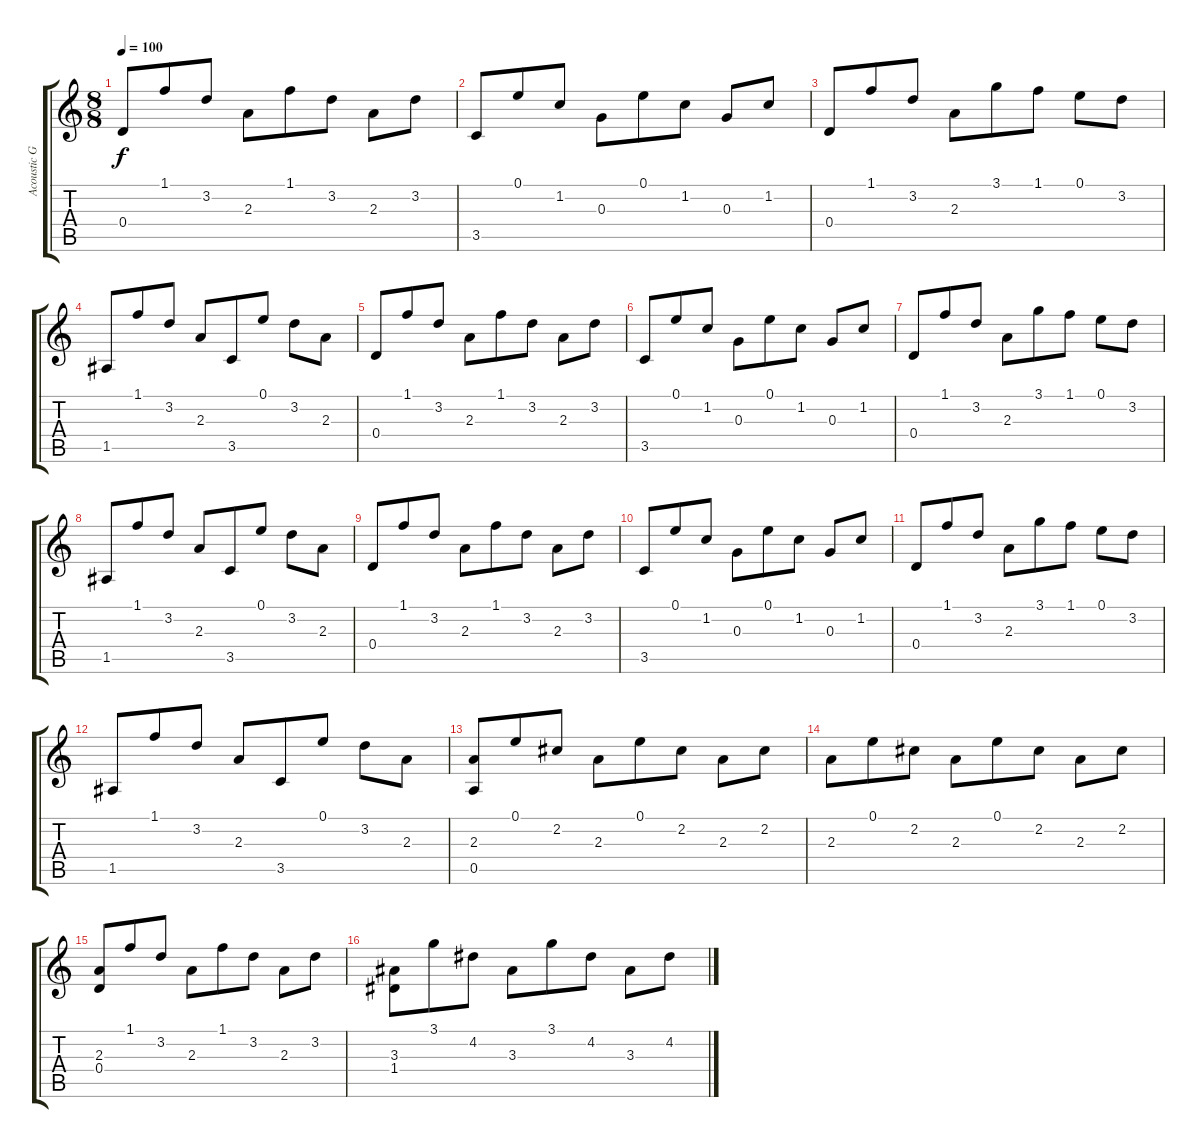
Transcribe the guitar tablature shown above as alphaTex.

\track ("Acoustic Guitar" "Acoustic G") {instrument acousticguitarsteel}
\staff {score tabs}
\tuning (E4 B3 G3 D3 A2 E2) {hide}
\ts (8 8)
\tempo 100
\clef g2
\ks c
0.4.8{dy f} 1.1.8 3.2.8 2.3.8 1.1.8 3.2.8 2.3.8 3.2.8 |
3.5.8 0.1.8 1.2.8 0.3.8 0.1.8 1.2.8 0.3.8 1.2.8 |
0.4.8 1.1.8 3.2.8 2.3.8 3.1.8 1.1.8 0.1.8 3.2.8 |
1.5.8 1.1.8 3.2.8 2.3.8 3.5.8 0.1.8 3.2.8 2.3.8 |
0.4.8 1.1.8 3.2.8 2.3.8 1.1.8 3.2.8 2.3.8 3.2.8 |
3.5.8 0.1.8 1.2.8 0.3.8 0.1.8 1.2.8 0.3.8 1.2.8 |
0.4.8 1.1.8 3.2.8 2.3.8 3.1.8 1.1.8 0.1.8 3.2.8 |
1.5.8 1.1.8 3.2.8 2.3.8 3.5.8 0.1.8 3.2.8 2.3.8 |
0.4.8 1.1.8 3.2.8 2.3.8 1.1.8 3.2.8 2.3.8 3.2.8 |
3.5.8 0.1.8 1.2.8 0.3.8 0.1.8 1.2.8 0.3.8 1.2.8 |
0.4.8 1.1.8 3.2.8 2.3.8 3.1.8 1.1.8 0.1.8 3.2.8 |
1.5.8 1.1.8 3.2.8 2.3.8 3.5.8 0.1.8 3.2.8 2.3.8 |
(2.3 0.5).8 0.1.8 2.2.8 2.3.8 0.1.8 2.2.8 2.3.8 2.2.8 |
2.3.8 0.1.8 2.2.8 2.3.8 0.1.8 2.2.8 2.3.8 2.2.8 |
(2.3 0.4).8 1.1.8 3.2.8 2.3.8 1.1.8 3.2.8 2.3.8 3.2.8 |
(3.3 1.4).8 3.1.8 4.2.8 3.3.8 3.1.8 4.2.8 3.3.8 4.2.8
